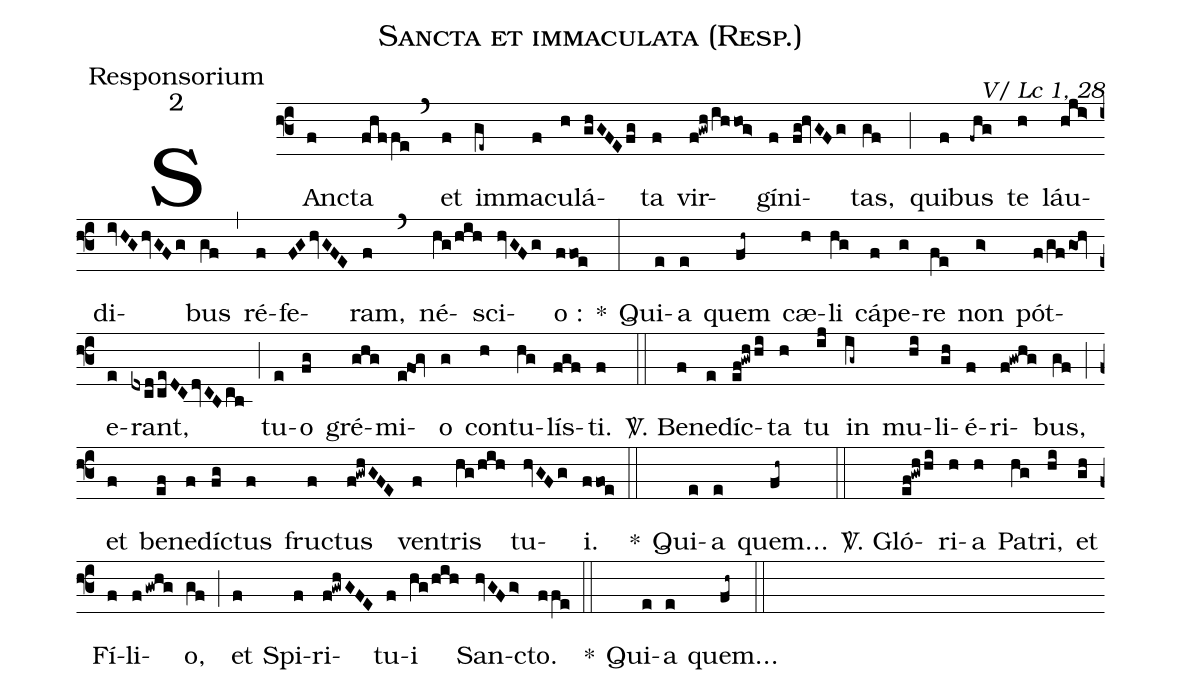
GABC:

name:Sancta et immaculata (Resp.);
office-part:Responsorium;
mode:2;
commentary:V/ Lc 1, 28;
%%
(f3)SAnc(f)ta(fhffe) (`) et(f) im(ge~)ma(f)cu(h)lá(ghGFEfg)ta(f) vir(f!gwh/ihhog>)gí(f)ni(fg!hvGFg)tas,(gf) (;) qui(f)bus(-fhg) te(h) láu(hji>)di(ivHGhvGFg)bus(gf) (,) ré(f)fe(FGHvGFE)ram,(f) (`) né(hg/hih)sci(hvGFg)o :(ffoe) *(:) Qui(e)a(e) quem(fh~) cæ(h)li(hg) cá(f)pe(g)re(fe) non(g>) pót(f/gfgoh)e(e)rant,(dxcd/ceDCdvCBcb) (;) tu(e)o(fg) gré(ghg)mi(e!fog)o(g) con(h)tu(hg)lís(fgf)ti.(f) (::)

<sp>V/</sp>. Be(f)ne(e)díc(ef!gwhhi)ta(h) tu(ij) in(ig~) mu(hi)li(gh)é(f)ri(f!gwhg)bus,(gf) (;) et(f) be(ef)ne(f)díc(fg)tus(f) fruc(f)tus(f!gwhGFE) ven(f)tris(hg/hih) tu(hvGFg)i.(ffoe) (::)
*() Qui(e)a(e) quem...(fh~) (::)

<sp>V/</sp>. Gló(ef!gwh/hi)ri(h)a(h) Pa(hg)tri,(hi) et(gh) Fí(f)li(fgwhg)o,(gf) (;)et(f) Spi(f)ri(f!gwhG!FE)tu(f)i(hg/hih) San(hvGFg>)cto.(ffe) (::)
*() Qui(e)a(e) quem...(fh~) (::)
